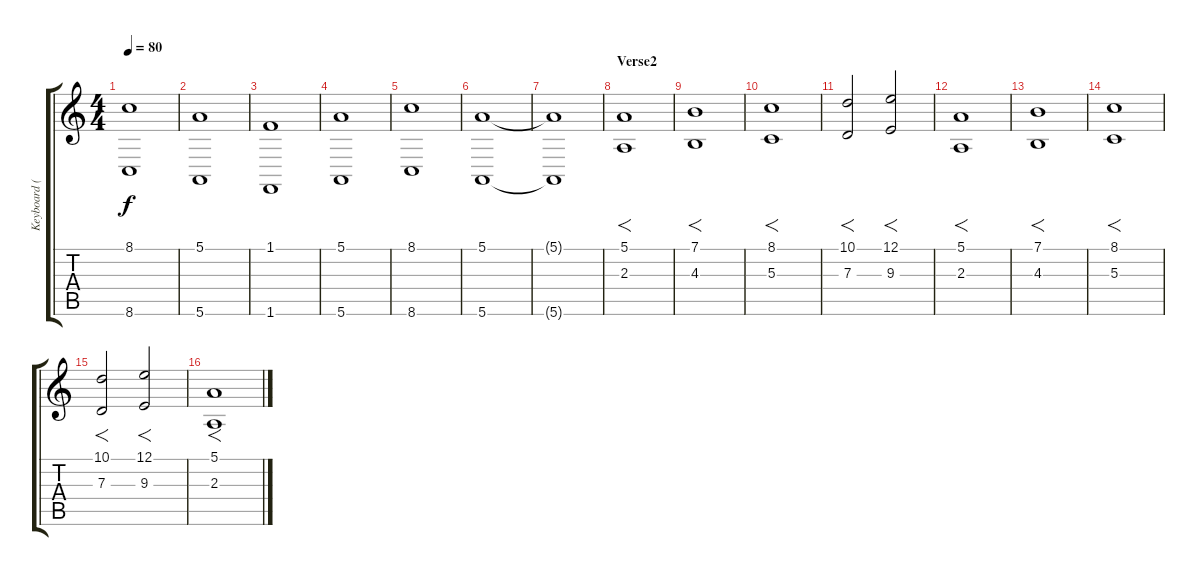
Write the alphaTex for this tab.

\track ("Keyboard (Madonna Wayne Gacy)" "Keyboard (") {instrument stringensemble1}
\staff {score tabs}
\tuning (E4 B3 G3 D3 A2 E2) {hide}
\ts (4 4)
\tempo 80
\clef g2
\ks c
(8.1 8.6).1{dy f} |
(5.1 5.6).1 |
(1.1 1.6).1 |
(5.1 5.6).1 |
(8.1 8.6).1 |
(5.1 5.6).1 |
(5.1{t} 5.6{t}).1 |
\section ("" "Verse2")
(5.1 2.3).1{f} |
(7.1 4.3).1{f} |
(8.1 5.3).1{f} |
(10.1 7.3).2{f} (12.1 9.3).2{f} |
(5.1 2.3).1{f} |
(7.1 4.3).1{f} |
(8.1 5.3).1{f} |
(10.1 7.3).2{f} (12.1 9.3).2{f} |
(5.1 2.3).1{f}
